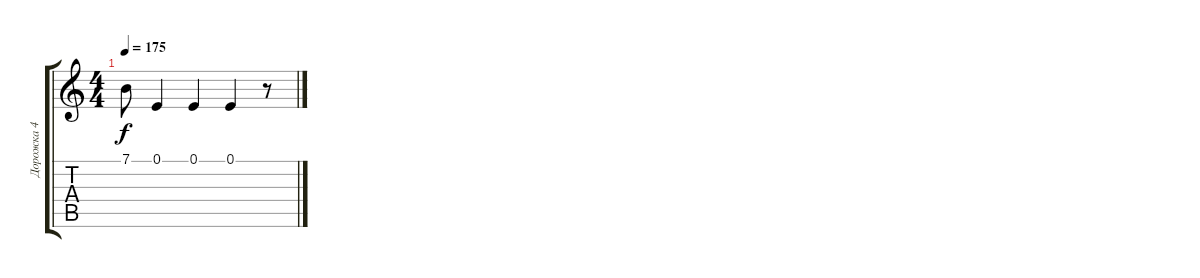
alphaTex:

\track ("Дорожка 4" "Дорожка 4") {instrument viola}
\staff {score tabs}
\tuning (E4 B3 G3 D3 A2 E2) {hide}
\ts (4 4)
\tempo 175
\clef g2
\ks c
7.1{t}.8{dy f} 0.1.4 0.1.4 0.1.4 r.8
